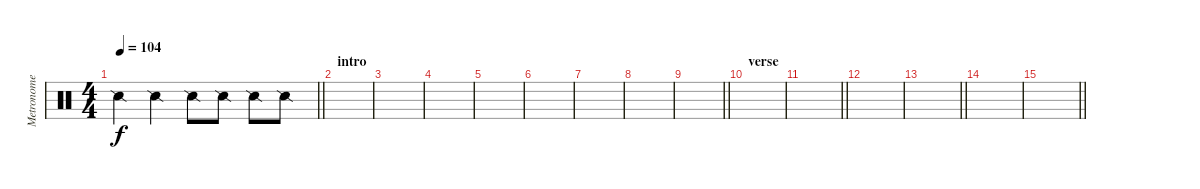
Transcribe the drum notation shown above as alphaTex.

\track ("Metronome" "Metronome") {instrument percussion}
\staff {score}
\articulation defaults
\ts (4 4)
\tempo 104
\clef neutral
\barLineRight lightlight
\ks c "Snare (side stick) 2".4{dy f} "Snare (side stick) 2".4 "Snare (side stick) 2".8 "Snare (side stick) 2".8 "Snare (side stick) 2".8 "Snare (side stick) 2".8
|
\section ("" "intro")
|
|
|
|
|
|
|
\barLineRight lightlight
|
\section ("" "verse")
|
\barLineRight lightlight
|
|
\barLineRight lightlight
|
|
\barLineRight lightlight
